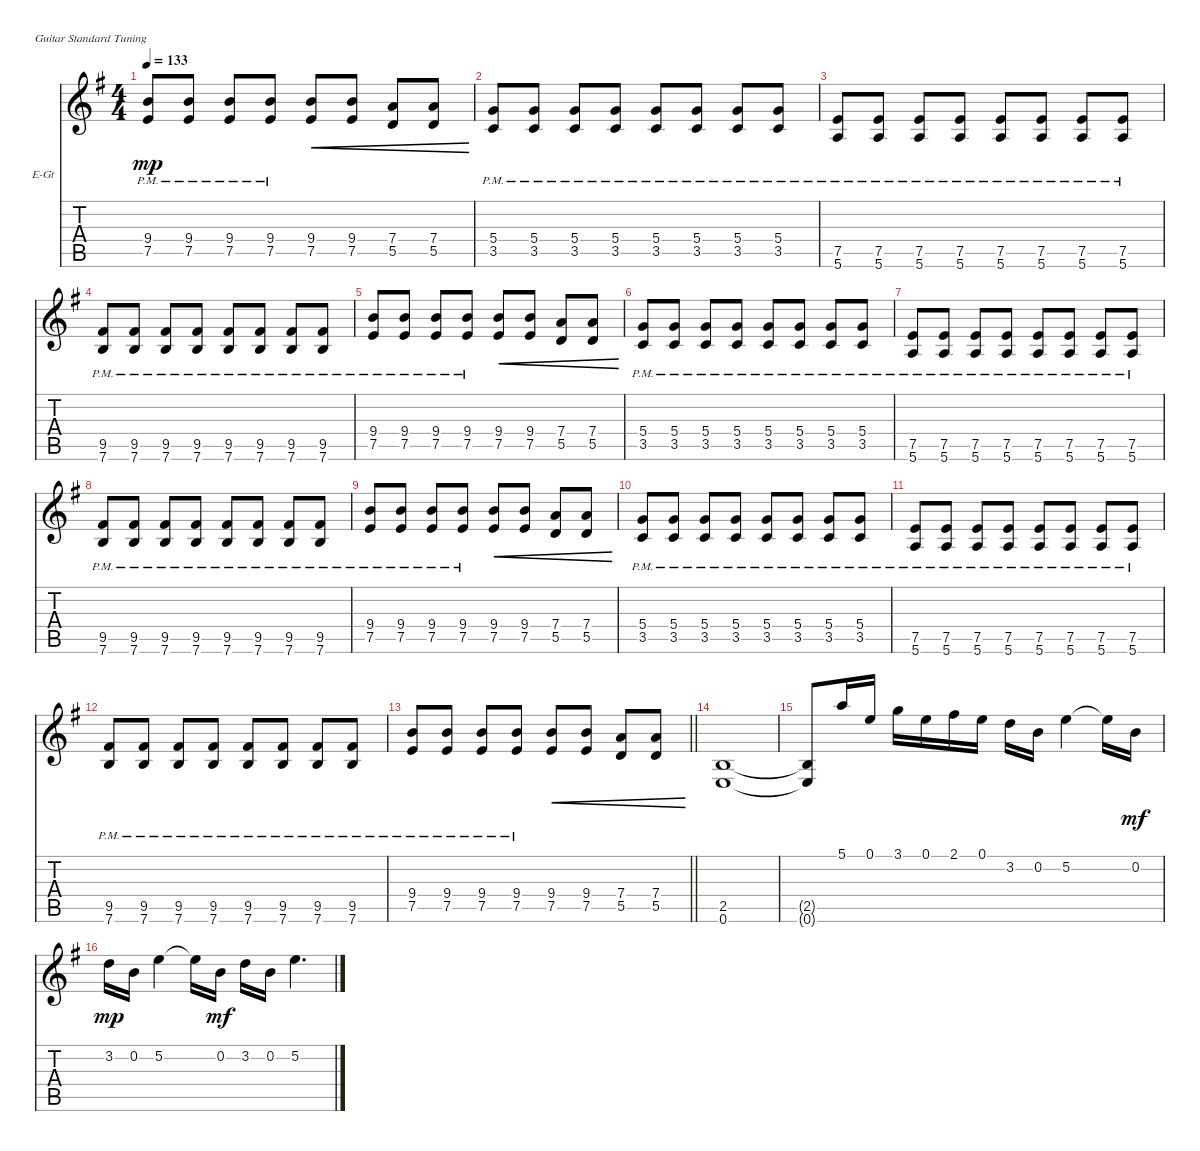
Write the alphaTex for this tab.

\defaultSystemsLayout 4
\bracketExtendMode nobrackets
\firstSystemTrackNameOrientation horizontal
\otherSystemsTrackNameOrientation horizontal
\track ("дисторшн" "E-Gt") {instrument distortionguitar}
\staff {score tabs}
\tuning (E4 B3 G3 D3 A2 E2)
\ts (4 4)
\tempo 133
\clef g2
\scale
0.333333
\ks eminor
(7.5{pm} 9.4{pm}).8{dy mp} (7.5{pm} 9.4{pm}).8 (7.5{pm} 9.4{pm}).8 (7.5{pm} 9.4{pm}).8 (7.5 9.4).8{cre} (7.5 9.4).8{cre} (5.5 7.4).8{cre} (5.5 7.4).8{cre} |
\scale
0.333333 (3.5{pm} 5.4{pm}).8 (3.5{pm} 5.4{pm}).8 (3.5{pm} 5.4{pm}).8 (3.5{pm} 5.4{pm}).8 (3.5{pm} 5.4{pm}).8 (3.5{pm} 5.4{pm}).8 (3.5{pm} 5.4{pm}).8 (3.5{pm} 5.4{pm}).8 |
\scale
0.333333 (5.6{pm} 7.5{pm}).8 (5.6{pm} 7.5{pm}).8 (5.6{pm} 7.5{pm}).8 (5.6{pm} 7.5{pm}).8 (5.6{pm} 7.5{pm}).8 (5.6{pm} 7.5{pm}).8 (5.6{pm} 7.5{pm}).8 (5.6{pm} 7.5{pm}).8 |
\scale
0.333333 (7.6{pm} 9.5{pm}).8 (7.6{pm} 9.5{pm}).8 (7.6{pm} 9.5{pm}).8 (7.6{pm} 9.5{pm}).8 (7.6{pm} 9.5{pm}).8 (7.6{pm} 9.5{pm}).8 (7.6{pm} 9.5{pm}).8 (7.6{pm} 9.5{pm}).8 |
\scale
0.333333 (7.5{pm} 9.4{pm}).8 (7.5{pm} 9.4{pm}).8 (7.5{pm} 9.4{pm}).8 (7.5{pm} 9.4{pm}).8 (7.5 9.4).8{cre} (7.5 9.4).8{cre} (5.5 7.4).8{cre} (5.5 7.4).8{cre} |
\scale
0.333333 (3.5{pm} 5.4{pm}).8 (3.5{pm} 5.4{pm}).8 (3.5{pm} 5.4{pm}).8 (3.5{pm} 5.4{pm}).8 (3.5{pm} 5.4{pm}).8 (3.5{pm} 5.4{pm}).8 (3.5{pm} 5.4{pm}).8 (3.5{pm} 5.4{pm}).8 |
\scale
0.333333 (5.6{pm} 7.5{pm}).8 (5.6{pm} 7.5{pm}).8 (5.6{pm} 7.5{pm}).8 (5.6{pm} 7.5{pm}).8 (5.6{pm} 7.5{pm}).8 (5.6{pm} 7.5{pm}).8 (5.6{pm} 7.5{pm}).8 (5.6{pm} 7.5{pm}).8 |
\scale
0.333333 (7.6{pm} 9.5{pm}).8 (7.6{pm} 9.5{pm}).8 (7.6{pm} 9.5{pm}).8 (7.6{pm} 9.5{pm}).8 (7.6{pm} 9.5{pm}).8 (7.6{pm} 9.5{pm}).8 (7.6{pm} 9.5{pm}).8 (7.6{pm} 9.5{pm}).8 |
\scale
0.333333 (7.5{pm} 9.4{pm}).8 (7.5{pm} 9.4{pm}).8 (7.5{pm} 9.4{pm}).8 (7.5{pm} 9.4{pm}).8 (7.5 9.4).8{cre} (7.5 9.4).8{cre} (5.5 7.4).8{cre} (5.5 7.4).8{cre} |
\scale
0.333333 (3.5{pm} 5.4{pm}).8 (3.5{pm} 5.4{pm}).8 (3.5{pm} 5.4{pm}).8 (3.5{pm} 5.4{pm}).8 (3.5{pm} 5.4{pm}).8 (3.5{pm} 5.4{pm}).8 (3.5{pm} 5.4{pm}).8 (3.5{pm} 5.4{pm}).8 |
\scale
0.333333 (5.6{pm} 7.5{pm}).8 (5.6{pm} 7.5{pm}).8 (5.6{pm} 7.5{pm}).8 (5.6{pm} 7.5{pm}).8 (5.6{pm} 7.5{pm}).8 (5.6{pm} 7.5{pm}).8 (5.6{pm} 7.5{pm}).8 (5.6{pm} 7.5{pm}).8 |
\scale
0.333333 (7.6{pm} 9.5{pm}).8 (7.6{pm} 9.5{pm}).8 (7.6{pm} 9.5{pm}).8 (7.6{pm} 9.5{pm}).8 (7.6{pm} 9.5{pm}).8 (7.6{pm} 9.5{pm}).8 (7.6{pm} 9.5{pm}).8 (7.6{pm} 9.5{pm}).8 |
\scale
0.333333
\barLineRight lightlight
(7.5{pm} 9.4{pm}).8 (7.5{pm} 9.4{pm}).8 (7.5{pm} 9.4{pm}).8 (7.5{pm} 9.4{pm}).8 (7.5 9.4).8{cre} (7.5 9.4).8{cre} (5.5 7.4).8{cre} (5.5 7.4).8{cre} |
\scale
0.333333 (0.6 2.5).1 |
\scale
0.333333 (0.6{t} 2.5{t}).8 5.1.16 0.1.16 3.1.16 0.1.16 2.1.16 0.1.16 3.2.16 0.2.16 5.2.4 5.2{t}.16 0.2.16{dy mf} |
\scale
0.333333 3.2.16{dy mp} 0.2.16 5.2.4 5.2{t}.16 0.2.16{dy mf} 3.2.16 0.2.16 5.2.4{d}
